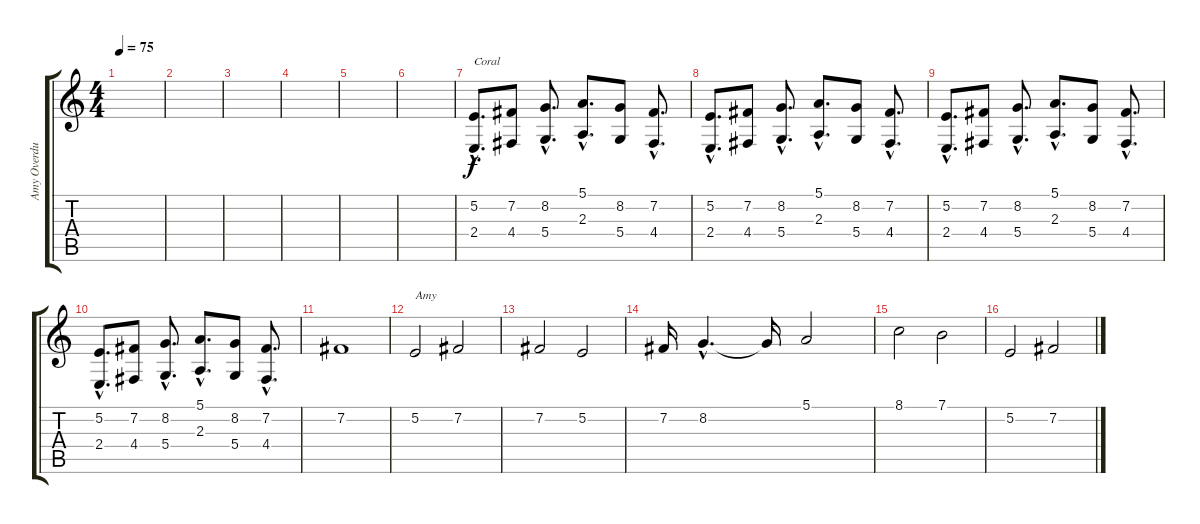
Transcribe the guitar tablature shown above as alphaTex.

\track ("Amy Overdubs / Coral" "Amy Overdu") {instrument synthvoice}
\staff {score tabs}
\tuning (E4 B3 G3 D3 A2 E2) {hide}
\ts (4 4)
\tempo 75
\clef g2
\ks c
|
|
|
|
|
|
(5.2{hac} 2.4{hac}).8{d txt "Coral" volume 7} (7.2 4.4).8 (8.2{hac} 5.4{hac}).8{d} (5.1{hac} 2.3{hac}).8{d} (8.2 5.4).8 (7.2{hac} 4.4{hac}).8{d} |
(5.2{hac} 2.4{hac}).8{d} (7.2 4.4).8 (8.2{hac} 5.4{hac}).8{d} (5.1{hac} 2.3{hac}).8{d} (8.2 5.4).8 (7.2{hac} 4.4{hac}).8{d} |
(5.2{hac} 2.4{hac}).8{d volume 7} (7.2 4.4).8 (8.2{hac} 5.4{hac}).8{d} (5.1{hac} 2.3{hac}).8{d} (8.2 5.4).8 (7.2{hac} 4.4{hac}).8{d} |
(5.2{hac} 2.4{hac}).8{d} (7.2 4.4).8 (8.2{hac} 5.4{hac}).8{d} (5.1{hac} 2.3{hac}).8{d} (8.2 5.4).8 (7.2{hac} 4.4{hac}).8{d} |
7.2.1 |
5.2.2{txt "Amy" volume 11} 7.2.2 |
7.2.2 5.2.2 |
7.2.16 8.2{hac}.4{d} 8.2{t}.16 5.1.2 |
8.1.2 7.1.2 |
5.2.2 7.2.2
